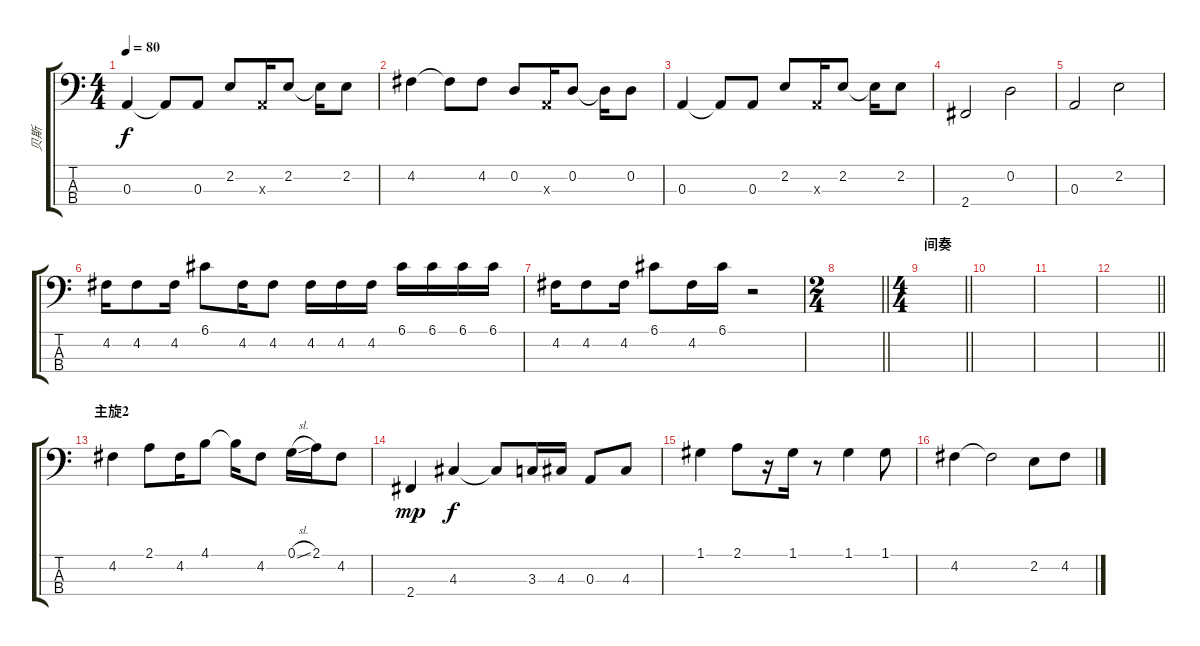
\track ("贝斯" "贝斯") {instrument electricbassfinger}
\staff {score tabs}
\tuning (G2 D2 A1 E1) {hide}
\ts (4 4)
\tempo 80
\clef f4
\ks c
0.3.4{dy f} 0.3{t}.8 0.3.8 2.2.8 0.3{x}.16 2.2.8 2.2{t}.16 2.2.8 |
4.2.4 4.2{t}.8 4.2.8 0.2.8 0.3{x}.16 0.2.8 0.2{t}.16 0.2.8 |
0.3.4 0.3{t}.8 0.3.8 2.2.8 0.3{x}.16 2.2.8 2.2{t}.16 2.2.8 |
2.4.2 0.2.2 |
0.3.2 2.2.2 |
4.2.16 4.2.8 4.2.16 6.1.8 4.2.16 4.2.8 4.2.16 4.2.16 4.2.16 6.1.16 6.1.16 6.1.16 6.1.16 |
4.2.16 4.2.8 4.2.16 6.1.8 4.2.16 6.1.16 r.2 |
\ts (2 4)
\barLineRight lightlight
|
\ts (4 4)
\section ("" "间奏")
\barLineRight lightlight
|
|
|
\barLineRight lightlight
|
\section ("" "主旋2")
4.2.4 2.1.8 4.2.16 4.1.8 4.1{t}.16 4.2.8 0.1{sl}.16 2.1.16 4.2.8 |
2.4.4{dy mp} 4.3.4{dy f} 4.3{t}.8 3.3.16 4.3.16 0.3.8 4.3.8 |
1.1.4 2.1.8 r.16 1.1.16 r.8 1.1.4 1.1.8 |
4.2.4 4.2{t}.2 2.2.8 4.2.8
